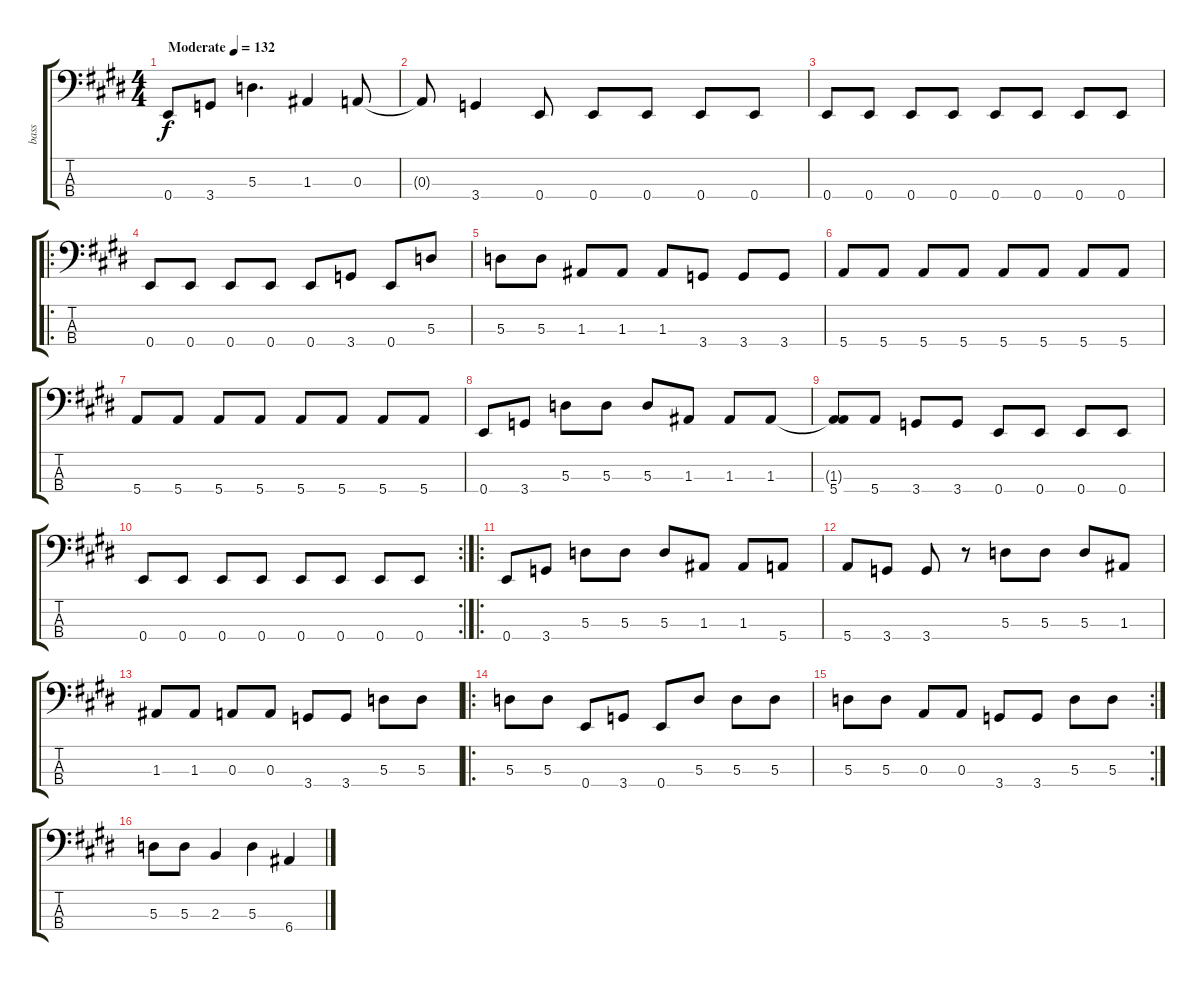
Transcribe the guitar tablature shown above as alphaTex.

\track ("bass" "bass") {solo instrument electricbassfinger}
\staff {score tabs}
\tuning (G2 D2 A1 E1) {hide}
\ts (4 4)
\tempo (132 "Moderate")
\clef f4
\ks e
0.4.8{dy f instrument electricbassfinger} 3.4.8 5.3.4{d} 1.3.4 0.3.8 |
0.3{t}.8 3.4.4 0.4.8 0.4.8 0.4.8 0.4.8 0.4.8 |
0.4.8 0.4.8 0.4.8 0.4.8 0.4.8 0.4.8 0.4.8 0.4.8 |
\ro
0.4.8 0.4.8 0.4.8 0.4.8 0.4.8 3.4.8 0.4.8 5.3.8 |
5.3.8 5.3.8 1.3.8 1.3.8 1.3.8 3.4.8 3.4.8 3.4.8 |
5.4.8 5.4.8 5.4.8 5.4.8 5.4.8 5.4.8 5.4.8 5.4.8 |
5.4.8 5.4.8 5.4.8 5.4.8 5.4.8 5.4.8 5.4.8 5.4.8 |
0.4.8 3.4.8 5.3.8 5.3.8 5.3.8 1.3.8 1.3.8 1.3.8 |
(1.3{t} 5.4).8 5.4.8 3.4.8 3.4.8 0.4.8 0.4.8 0.4.8 0.4.8 |
\rc 2
0.4.8 0.4.8 0.4.8 0.4.8 0.4.8 0.4.8 0.4.8 0.4.8 |
\ro
0.4.8 3.4.8 5.3.8 5.3.8 5.3.8 1.3.8 1.3.8 5.4.8 |
5.4.8 3.4.8 3.4.8 r.8 5.3.8 5.3.8 5.3.8 1.3.8 |
1.3.8 1.3.8 0.3.8 0.3.8 3.4.8 3.4.8 5.3.8 5.3.8 |
\ro
5.3.8 5.3.8 0.4.8 3.4.8 0.4.8 5.3.8 5.3.8 5.3.8 |
\rc 2
5.3.8 5.3.8 0.3.8 0.3.8 3.4.8 3.4.8 5.3.8 5.3.8 |
5.3.8 5.3.8 2.3.4 5.3.4 6.4.4
